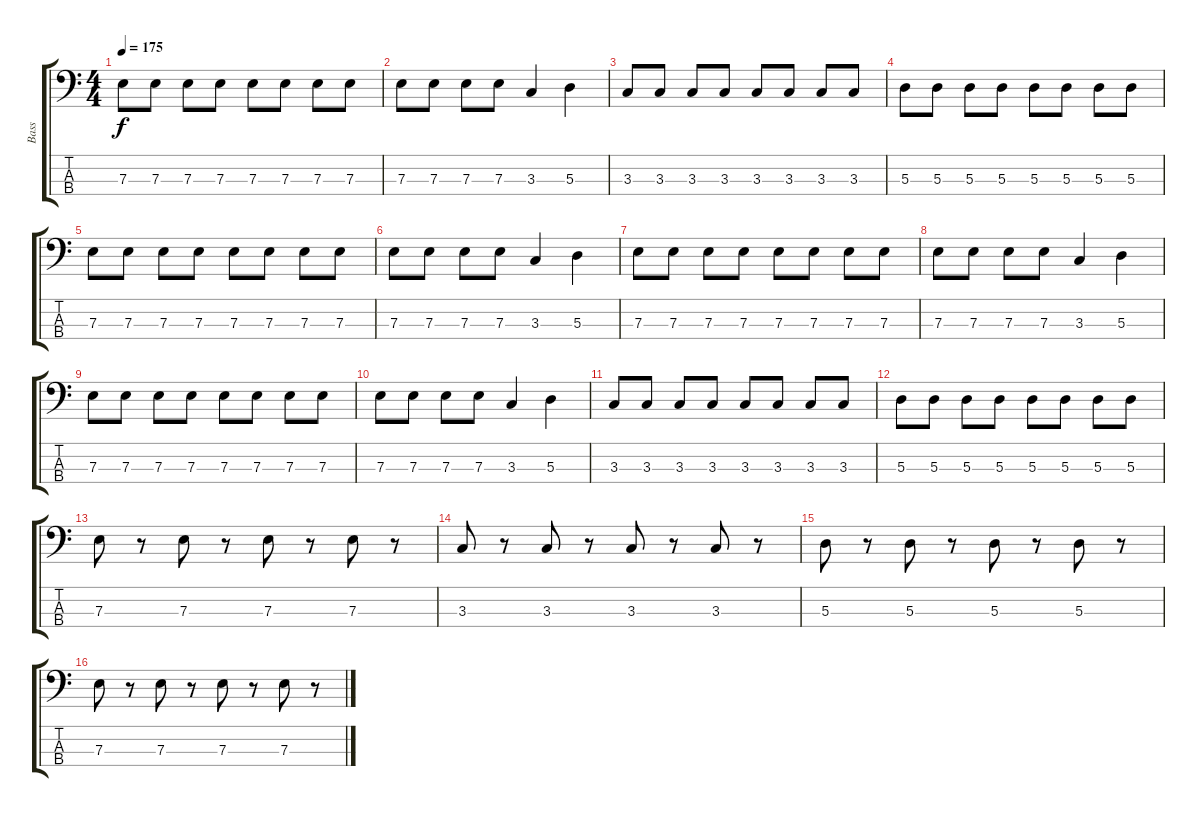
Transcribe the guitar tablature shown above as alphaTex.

\track ("Bass" "Bass") {instrument electricbasspick}
\staff {score tabs}
\tuning (G2 D2 A1 E1) {hide}
\ts (4 4)
\tempo 175
\clef f4
\ks c
7.3.8{dy f} 7.3.8 7.3.8 7.3.8 7.3.8 7.3.8 7.3.8 7.3.8 |
7.3.8 7.3.8 7.3.8 7.3.8 3.3.4 5.3.4 |
3.3.8 3.3.8 3.3.8 3.3.8 3.3.8 3.3.8 3.3.8 3.3.8 |
5.3.8 5.3.8 5.3.8 5.3.8 5.3.8 5.3.8 5.3.8 5.3.8 |
7.3.8 7.3.8 7.3.8 7.3.8 7.3.8 7.3.8 7.3.8 7.3.8 |
7.3.8 7.3.8 7.3.8 7.3.8 3.3.4 5.3.4 |
7.3.8 7.3.8 7.3.8 7.3.8 7.3.8 7.3.8 7.3.8 7.3.8 |
7.3.8 7.3.8 7.3.8 7.3.8 3.3.4 5.3.4 |
7.3.8 7.3.8 7.3.8 7.3.8 7.3.8 7.3.8 7.3.8 7.3.8 |
7.3.8 7.3.8 7.3.8 7.3.8 3.3.4 5.3.4 |
3.3.8 3.3.8 3.3.8 3.3.8 3.3.8 3.3.8 3.3.8 3.3.8 |
5.3.8 5.3.8 5.3.8 5.3.8 5.3.8 5.3.8 5.3.8 5.3.8 |
7.3.8 r.8 7.3.8 r.8 7.3.8 r.8 7.3.8 r.8 |
3.3.8 r.8 3.3.8 r.8 3.3.8 r.8 3.3.8 r.8 |
5.3.8 r.8 5.3.8 r.8 5.3.8 r.8 5.3.8 r.8 |
7.3.8 r.8 7.3.8 r.8 7.3.8 r.8 7.3.8 r.8
